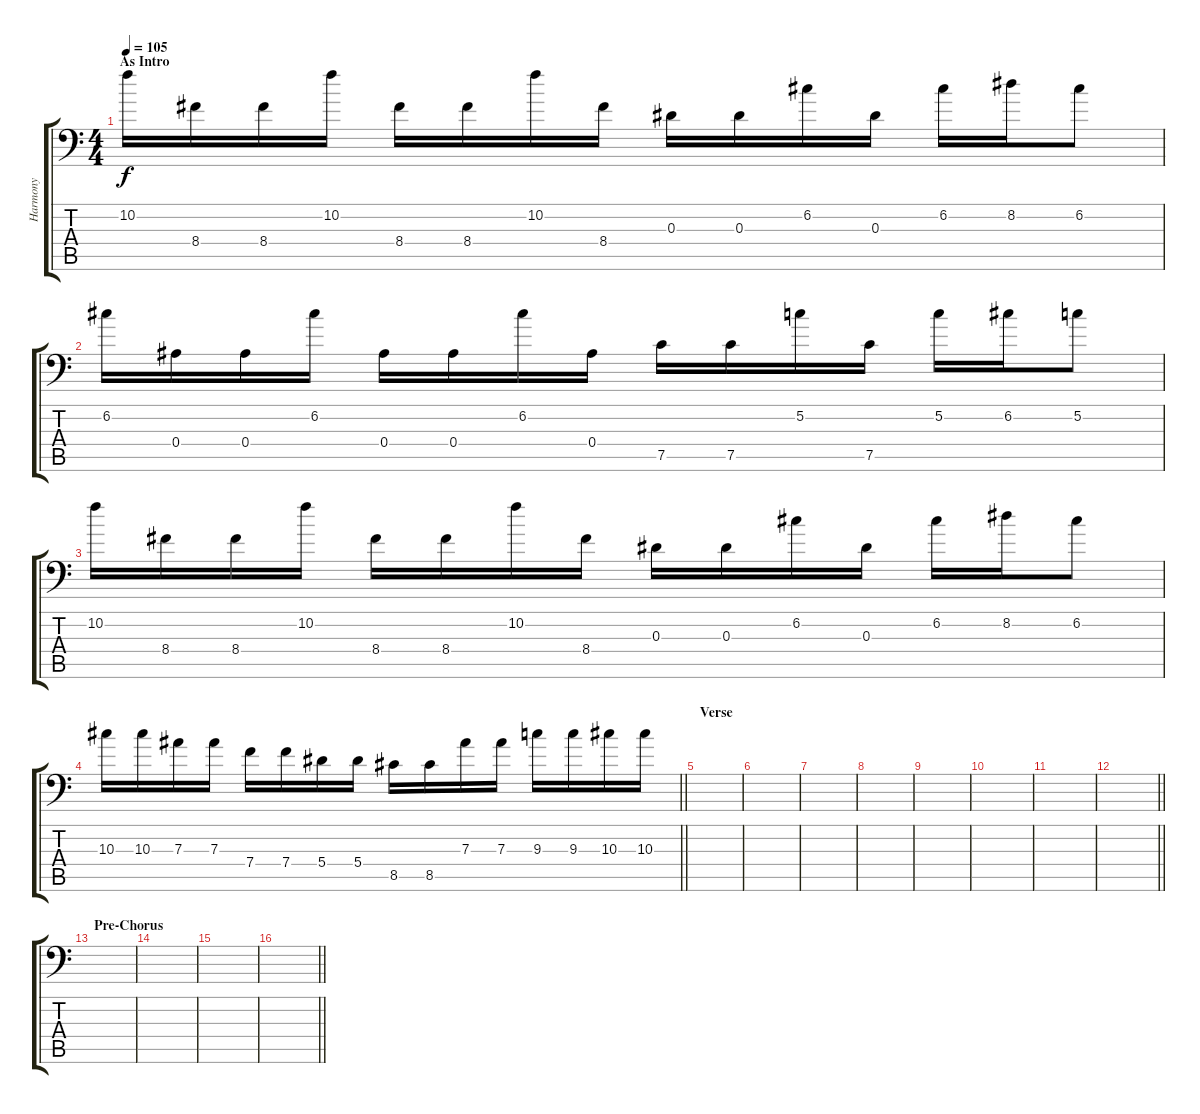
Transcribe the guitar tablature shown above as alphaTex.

\track ("Harmony" "Harmony") {instrument distortionguitar}
\staff {score tabs}
\tuning (C4 G3 Eb3 Bb2 F2 Bb1) {hide}
\ts (4 4)
\section ("" "As Intro")
\tempo 105
\clef f4
\ks c
10.2.16{dy f} 8.4.16 8.4.16 10.2.16 8.4.16 8.4.16 10.2.16 8.4.16 0.3.16 0.3.16 6.2.16 0.3.16 6.2.16 8.2.16 6.2.8 |
6.2.16 0.4.16 0.4.16 6.2.16 0.4.16 0.4.16 6.2.16 0.4.16 7.5.16 7.5.16 5.2.16 7.5.16 5.2.16 6.2.16 5.2.8 |
10.2.16 8.4.16 8.4.16 10.2.16 8.4.16 8.4.16 10.2.16 8.4.16 0.3.16 0.3.16 6.2.16 0.3.16 6.2.16 8.2.16 6.2.8 |
\barLineRight lightlight
10.3.16 10.3.16 7.3.16 7.3.16 7.4.16 7.4.16 5.4.16 5.4.16 8.5.16 8.5.16 7.3.16 7.3.16 9.3.16 9.3.16 10.3.16 10.3.16 |
\section ("" "Verse")
|
|
|
|
|
|
|
\barLineRight lightlight
|
\section ("" "Pre-Chorus")
|
|
|
\barLineRight lightlight
